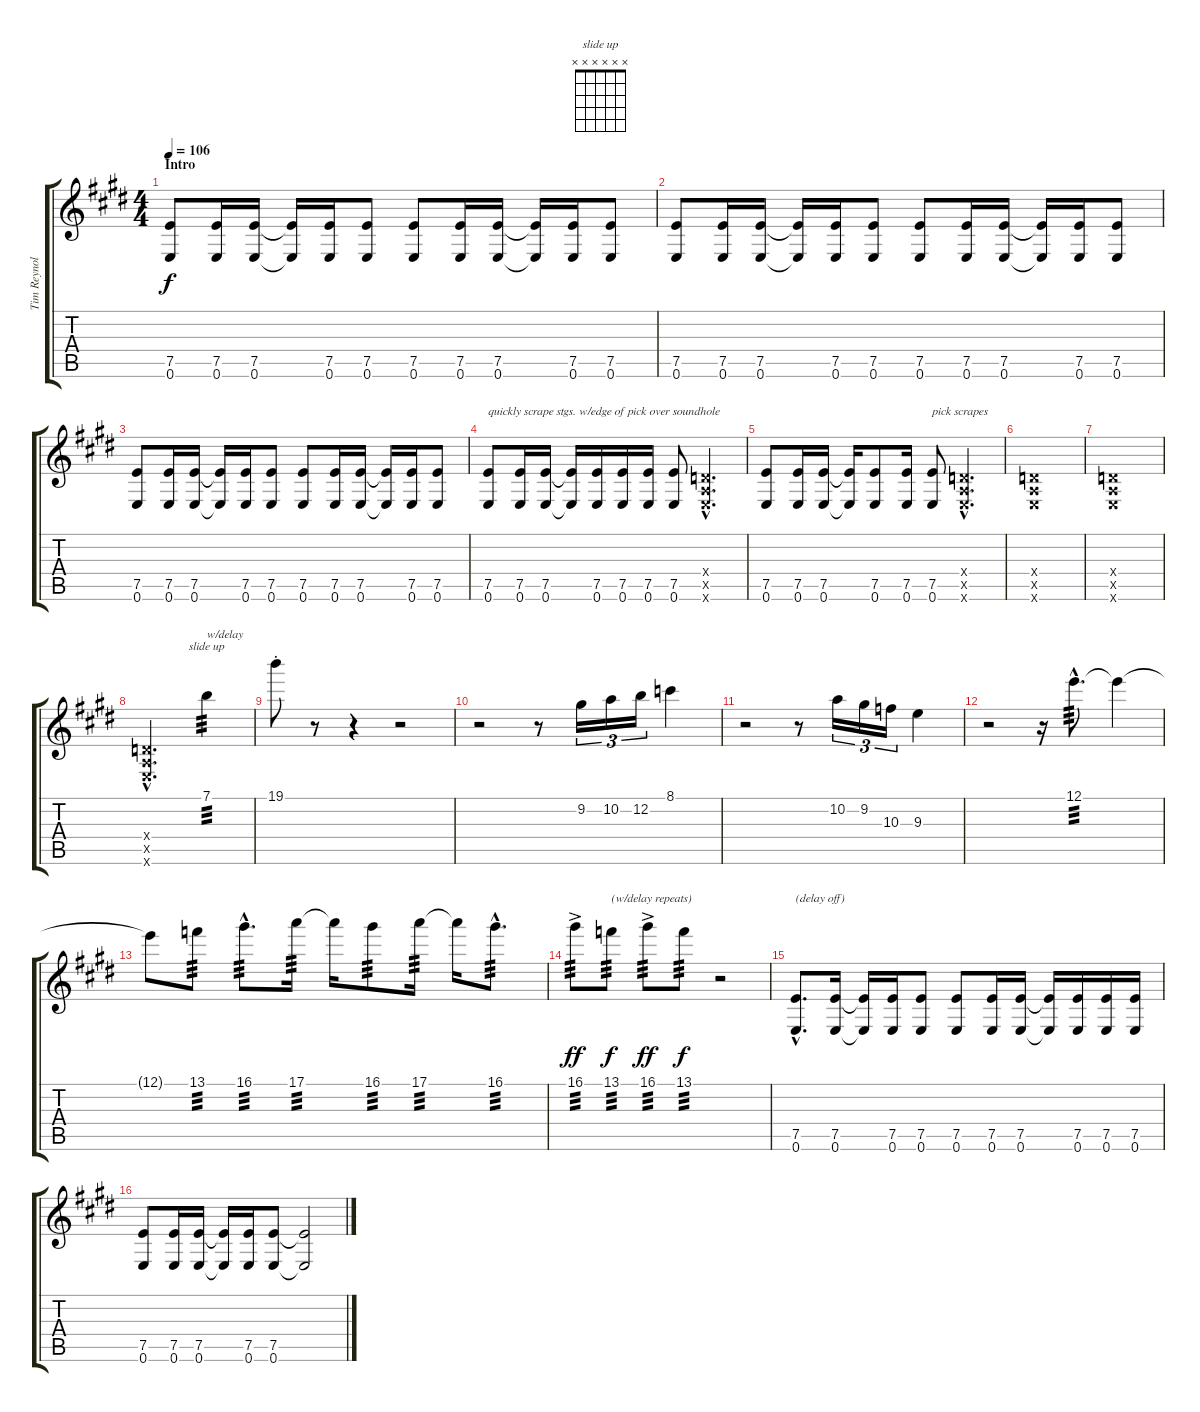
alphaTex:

\track ("Tim Reynolds" "Tim Reynol") {instrument acousticguitarsteel}
\staff {score tabs}
\tuning (E4 B3 G3 D3 A2 E2) {hide}
\chord ("slide up" x x x x x x)
\ts (4 4)
\section ("" "Intro")
\tempo 106
\clef g2
\ks e
(7.5 0.6).8{dy f instrument acousticguitarsteel} (7.5 0.6).16 (7.5 0.6).16 (7.5{t} 0.6{t}).16 (7.5 0.6).16 (7.5 0.6).8 (7.5 0.6).8 (7.5 0.6).16 (7.5 0.6).16 (7.5{t} 0.6{t}).16 (7.5 0.6).16 (7.5 0.6).8 |
(7.5 0.6).8 (7.5 0.6).16 (7.5 0.6).16 (7.5{t} 0.6{t}).16 (7.5 0.6).16 (7.5 0.6).8 (7.5 0.6).8 (7.5 0.6).16 (7.5 0.6).16 (7.5{t} 0.6{t}).16 (7.5 0.6).16 (7.5 0.6).8 |
(7.5 0.6).8 (7.5 0.6).16 (7.5 0.6).16 (7.5{t} 0.6{t}).16 (7.5 0.6).16 (7.5 0.6).8 (7.5 0.6).8 (7.5 0.6).16 (7.5 0.6).16 (7.5{t} 0.6{t}).16 (7.5 0.6).16 (7.5 0.6).8 |
(7.5 0.6).8{txt "quickly scrape stgs. w/edge of pick over soundhole"} (7.5 0.6).16 (7.5 0.6).16 (7.5{t} 0.6{t}).16 (7.5 0.6).16 (7.5 0.6).16 (7.5 0.6).16 (7.5 0.6).8 (0.4{hac x} 0.5{hac x} 0.6{hac x}).4{d volume 0} |
(7.5 0.6).8{volume 13} (7.5 0.6).16 (7.5 0.6).16 (7.5{t} 0.6{t}).16 (7.5 0.6).8 (7.5 0.6).16 (7.5 0.6).8{txt "pick scrapes"} (0.4{hac x} 0.5{hac x} 0.6{hac x}).4{d volume 0} |
(0.4{x} 0.5{x} 0.6{x}).1{volume 0} |
(0.4{x} 0.5{x} 0.6{x}).1{volume 0} |
(0.4{hac x} 0.5{hac x} 0.6{hac x}).2{d volume 0} 7.1.4{ch "slide up" txt "w/delay" tp 3} |
19.1{st}.8{volume 0} r.8 r.4 r.2 |
r.2{volume 13} r.8 9.2.16{tu (3 2)} 10.2.16{tu (3 2)} 12.2.16{tu (3 2)} 8.1.4 |
r.2 r.8 10.2.16{tu (3 2)} 9.2.16{tu (3 2)} 10.3.16{tu (3 2)} 9.3.4 |
r.2 r.16 12.1{hac}.8{d tp 3} 12.1{t}.4 |
12.1{t}.8 13.1.8{tp 3} 16.1{hac}.8{d tp 3} 17.1.16{tp 3} 17.1{t}.16 16.1.8{tp 3} 17.1.16{tp 3} 17.1{t}.16 16.1{hac}.8{d tp 3} |
16.1{ac}.8{tp 3 dy ff} 13.1.8{txt "(w/delay repeats)" tp 3 dy f} 16.1{ac}.8{tp 3 dy ff} 13.1.8{tp 3 dy f} r.2 |
(7.5{hac} 0.6{hac}).8{d txt "(delay off)"} (7.5 0.6).16 (7.5{t} 0.6{t}).16 (7.5 0.6).16 (7.5 0.6).8 (7.5 0.6).8 (7.5 0.6).16 (7.5 0.6).16 (7.5{t} 0.6{t}).16 (7.5 0.6).16 (7.5 0.6).16 (7.5 0.6).16 |
(7.5 0.6).8 (7.5 0.6).16 (7.5 0.6).16 (7.5{t} 0.6{t}).16 (7.5 0.6).16 (7.5 0.6).8 (7.5{t} 0.6{t}).2{volume 8}
